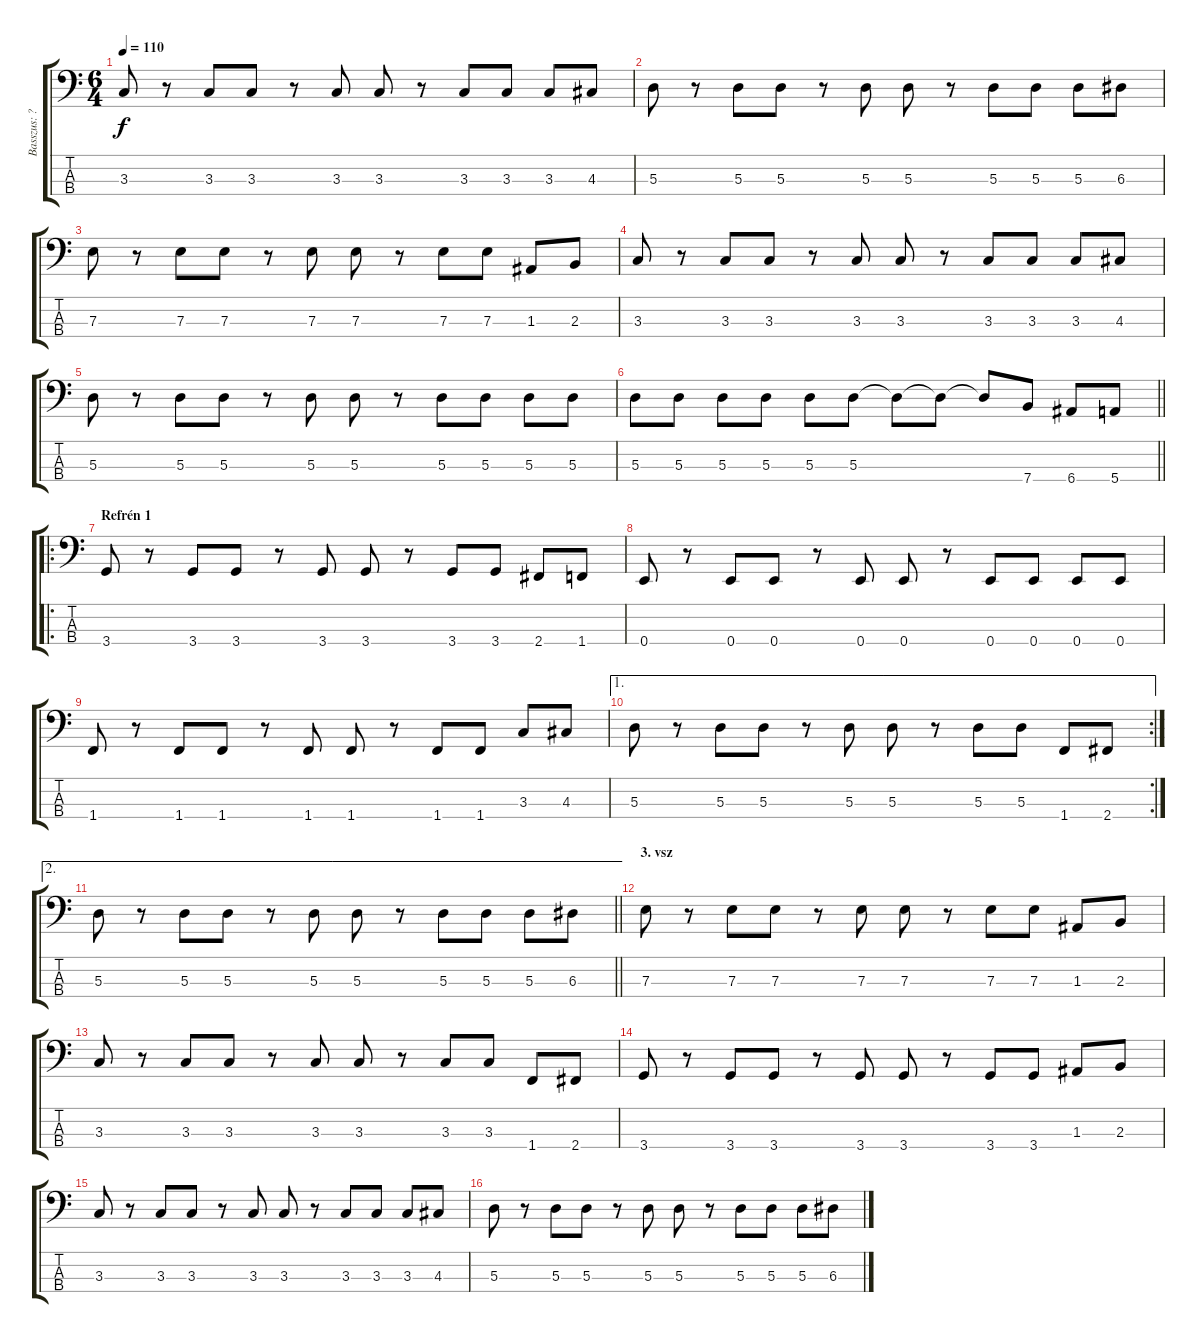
\track ("Basszus: ?" "Basszus: ?") {instrument electricbassfinger}
\staff {score tabs}
\tuning (G2 D2 A1 E1) {hide}
\ts (6 4)
\tempo 110
\clef f4
\ks c
3.3.8{dy f} r.8 3.3.8 3.3.8 r.8 3.3.8 3.3.8 r.8 3.3.8 3.3.8 3.3.8 4.3.8 |
5.3.8 r.8 5.3.8 5.3.8 r.8 5.3.8 5.3.8 r.8 5.3.8 5.3.8 5.3.8 6.3.8 |
7.3.8 r.8 7.3.8 7.3.8 r.8 7.3.8 7.3.8 r.8 7.3.8 7.3.8 1.3.8 2.3.8 |
3.3.8 r.8 3.3.8 3.3.8 r.8 3.3.8 3.3.8 r.8 3.3.8 3.3.8 3.3.8 4.3.8 |
5.3.8 r.8 5.3.8 5.3.8 r.8 5.3.8 5.3.8 r.8 5.3.8 5.3.8 5.3.8 5.3.8 |
\barLineRight lightlight
5.3.8 5.3.8 5.3.8 5.3.8 5.3.8 5.3.8 5.3{t}.8 5.3{t}.8 5.3{t}.8 7.4.8 6.4.8 5.4.8 |
\ro
\section ("" "Refrén 1")
3.4.8 r.8 3.4.8 3.4.8 r.8 3.4.8 3.4.8 r.8 3.4.8 3.4.8 2.4.8 1.4.8 |
0.4.8 r.8 0.4.8 0.4.8 r.8 0.4.8 0.4.8 r.8 0.4.8 0.4.8 0.4.8 0.4.8 |
1.4.8 r.8 1.4.8 1.4.8 r.8 1.4.8 1.4.8 r.8 1.4.8 1.4.8 3.3.8 4.3.8 |
\ae 1
\rc 2
5.3.8 r.8 5.3.8 5.3.8 r.8 5.3.8 5.3.8 r.8 5.3.8 5.3.8 1.4.8 2.4.8 |
\ae 2
\barLineRight lightlight
5.3.8 r.8 5.3.8 5.3.8 r.8 5.3.8 5.3.8 r.8 5.3.8 5.3.8 5.3.8 6.3.8 |
\section ("" "3. vsz")
7.3.8 r.8 7.3.8 7.3.8 r.8 7.3.8 7.3.8 r.8 7.3.8 7.3.8 1.3.8 2.3.8 |
3.3.8 r.8 3.3.8 3.3.8 r.8 3.3.8 3.3.8 r.8 3.3.8 3.3.8 1.4.8 2.4.8 |
3.4.8 r.8 3.4.8 3.4.8 r.8 3.4.8 3.4.8 r.8 3.4.8 3.4.8 1.3.8 2.3.8 |
3.3.8 r.8 3.3.8 3.3.8 r.8 3.3.8 3.3.8 r.8 3.3.8 3.3.8 3.3.8 4.3.8 |
5.3.8 r.8 5.3.8 5.3.8 r.8 5.3.8 5.3.8 r.8 5.3.8 5.3.8 5.3.8 6.3.8
